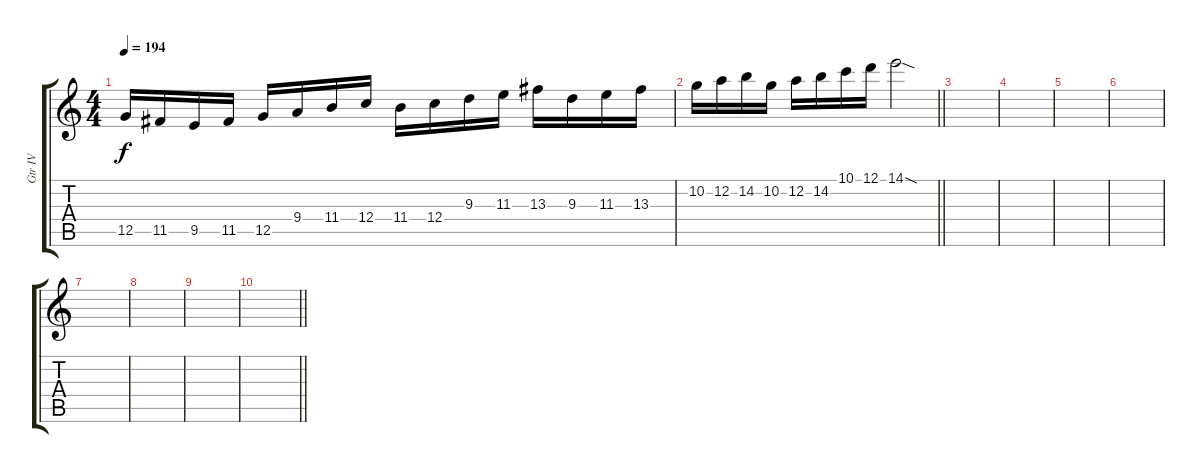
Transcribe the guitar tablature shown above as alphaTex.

\track ("Gtr IV" "Gtr IV") {instrument distortionguitar}
\staff {score tabs}
\tuning (D4 A3 F3 C3 G2 D2) {hide}
\ts (4 4)
\tempo 194
\clef g2
\ks c
12.5.16{dy f balance 12} 11.5.16 9.5.16 11.5.16 12.5.16 9.4.16 11.4.16 12.4.16 11.4.16 12.4.16 9.3.16 11.3.16 13.3.16 9.3.16 11.3.16 13.3.16 |
\barLineRight lightlight
10.2.16 12.2.16 14.2.16 10.2.16 12.2.16 14.2.16 10.1.16 12.1.16 14.1{sod}.2 |
|
|
|
|
|
|
|
\barLineRight lightlight
